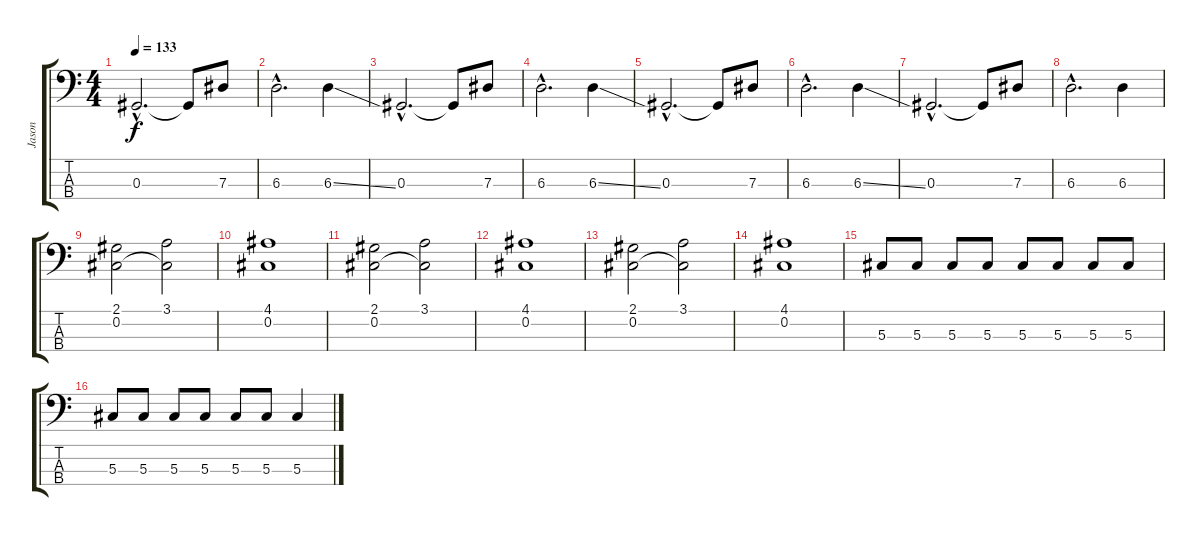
\track ("Jason" "Jason") {instrument electricbasspick}
\staff {score tabs}
\tuning (Gb2 Db2 Ab1 Eb1) {hide}
\ts (4 4)
\tempo 133
\clef f4
\ks c
0.3{hac}.2{d dy f} 0.3{t}.8 7.3.8 |
6.3{hac}.2{d} 6.3{ss}.4 |
0.3{hac}.2{d} 0.3{t}.8 7.3.8 |
6.3{hac}.2{d} 6.3{ss}.4 |
0.3{hac}.2{d} 0.3{t}.8 7.3.8 |
6.3{hac}.2{d} 6.3{ss}.4 |
0.3{hac}.2{d} 0.3{t}.8 7.3.8 |
6.3{hac}.2{d} 6.3.4 |
(2.1 0.2).2 (3.1 0.2{t}).2 |
(4.1 0.2).1 |
(2.1 0.2).2 (3.1 0.2{t}).2 |
(4.1 0.2).1 |
(2.1 0.2).2 (3.1 0.2{t}).2 |
(4.1 0.2).1 |
5.3.8 5.3.8 5.3.8 5.3.8 5.3.8 5.3.8 5.3.8 5.3.8 |
5.3.8 5.3.8 5.3.8 5.3.8 5.3.8 5.3.8 5.3.4
